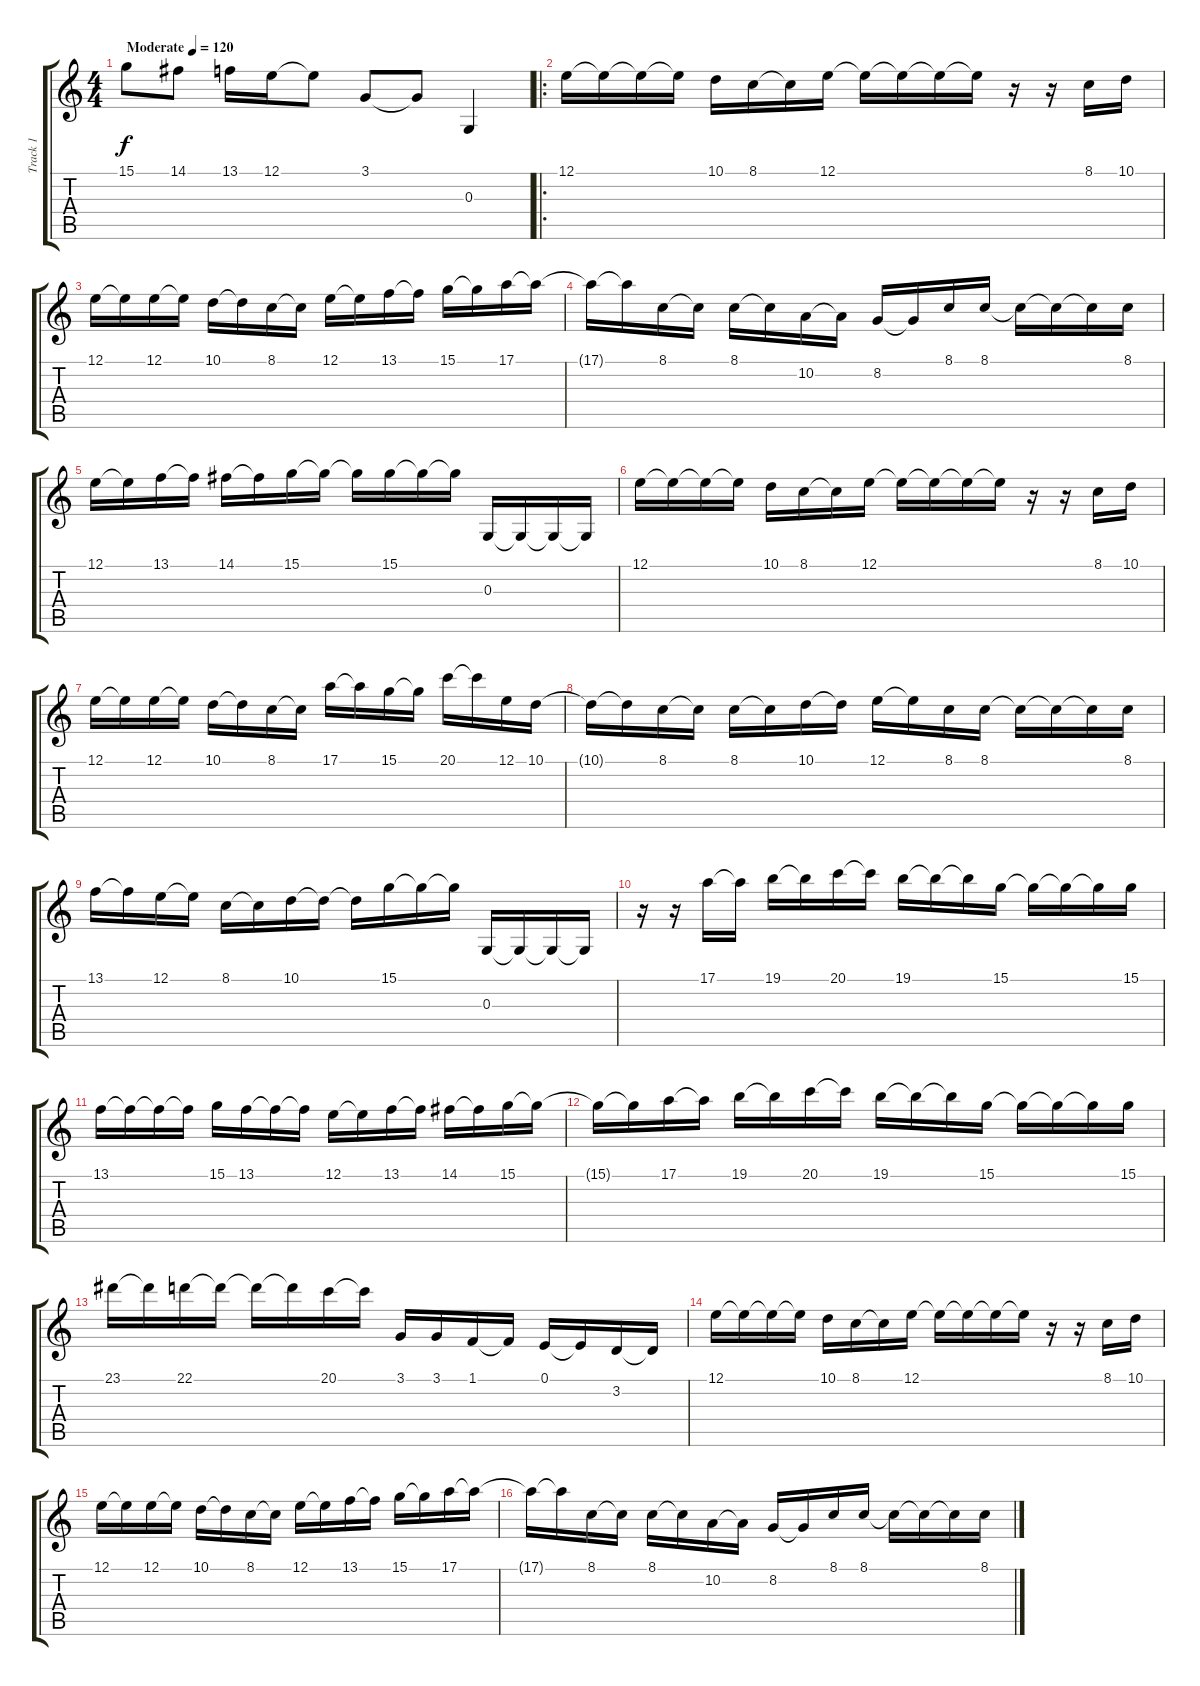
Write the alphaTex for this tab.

\track ("Track 1" "Track 1") {instrument lead5charang}
\staff {score tabs}
\tuning (E4 B3 G3 D3 A2 E2) {hide}
\ts (4 4)
\tempo (120 "Moderate")
\clef g2
\ks c
15.1.8{dy f instrument lead5charang} 14.1.8 13.1.16 12.1.16 12.1{t}.8 3.1.8 3.1{t}.8 0.3.4 |
\ro
12.1.16 12.1{t}.16 12.1{t}.16 12.1{t}.16 10.1.16 8.1.16 8.1{t}.16 12.1.16 12.1{t}.16 12.1{t}.16 12.1{t}.16 12.1{t}.16 r.16 r.16 8.1.16 10.1.16 |
12.1.16 12.1{t}.16 12.1.16 12.1{t}.16 10.1.16 10.1{t}.16 8.1.16 8.1{t}.16 12.1.16 12.1{t}.16 13.1.16 13.1{t}.16 15.1.16 15.1{t}.16 17.1.16 17.1{t}.16 |
17.1{t}.16 17.1{t}.16 8.1.16 8.1{t}.16 8.1.16 8.1{t}.16 10.2.16 10.2{t}.16 8.2.16 8.2{t}.16 8.1.16 8.1.16 8.1{t}.16 8.1{t}.16 8.1{t}.16 8.1.16 |
12.1.16 12.1{t}.16 13.1.16 13.1{t}.16 14.1.16 14.1{t}.16 15.1.16 15.1{t}.16 15.1{t}.16 15.1.16 15.1{t}.16 15.1{t}.16 0.3.16 0.3{t}.16 0.3{t}.16 0.3{t}.16 |
12.1.16 12.1{t}.16 12.1{t}.16 12.1{t}.16 10.1.16 8.1.16 8.1{t}.16 12.1.16 12.1{t}.16 12.1{t}.16 12.1{t}.16 12.1{t}.16 r.16 r.16 8.1.16 10.1.16 |
12.1.16 12.1{t}.16 12.1.16 12.1{t}.16 10.1.16 10.1{t}.16 8.1.16 8.1{t}.16 17.1.16 17.1{t}.16 15.1.16 15.1{t}.16 20.1.16 20.1{t}.16 12.1.16 10.1.16 |
10.1{t}.16 10.1{t}.16 8.1.16 8.1{t}.16 8.1.16 8.1{t}.16 10.1.16 10.1{t}.16 12.1.16 12.1{t}.16 8.1.16 8.1.16 8.1{t}.16 8.1{t}.16 8.1{t}.16 8.1.16 |
13.1.16 13.1{t}.16 12.1.16 12.1{t}.16 8.1.16 8.1{t}.16 10.1.16 10.1{t}.16 10.1{t}.16 15.1.16 15.1{t}.16 15.1{t}.16 0.3.16 0.3{t}.16 0.3{t}.16 0.3{t}.16 |
r.16 r.16 17.1.16 17.1{t}.16 19.1.16 19.1{t}.16 20.1.16 20.1{t}.16 19.1.16 19.1{t}.16 19.1{t}.16 15.1.16 15.1{t}.16 15.1{t}.16 15.1{t}.16 15.1.16 |
13.1.16 13.1{t}.16 13.1{t}.16 13.1{t}.16 15.1.16 13.1.16 13.1{t}.16 13.1{t}.16 12.1.16 12.1{t}.16 13.1.16 13.1{t}.16 14.1.16 14.1{t}.16 15.1.16 15.1{t}.16 |
15.1{t}.16 15.1{t}.16 17.1.16 17.1{t}.16 19.1.16 19.1{t}.16 20.1.16 20.1{t}.16 19.1.16 19.1{t}.16 19.1{t}.16 15.1.16 15.1{t}.16 15.1{t}.16 15.1{t}.16 15.1.16 |
23.1.16 23.1{t}.16 22.1.16 22.1{t}.16 22.1{t}.16 22.1{t}.16 20.1.16 20.1{t}.16 3.1.16 3.1.16 1.1.16 1.1{t}.16 0.1.16 0.1{t}.16 3.2.16 3.2{t}.16 |
12.1.16 12.1{t}.16 12.1{t}.16 12.1{t}.16 10.1.16 8.1.16 8.1{t}.16 12.1.16 12.1{t}.16 12.1{t}.16 12.1{t}.16 12.1{t}.16 r.16 r.16 8.1.16 10.1.16 |
12.1.16 12.1{t}.16 12.1.16 12.1{t}.16 10.1.16 10.1{t}.16 8.1.16 8.1{t}.16 12.1.16 12.1{t}.16 13.1.16 13.1{t}.16 15.1.16 15.1{t}.16 17.1.16 17.1{t}.16 |
17.1{t}.16 17.1{t}.16 8.1.16 8.1{t}.16 8.1.16 8.1{t}.16 10.2.16 10.2{t}.16 8.2.16 8.2{t}.16 8.1.16 8.1.16 8.1{t}.16 8.1{t}.16 8.1{t}.16 8.1.16
